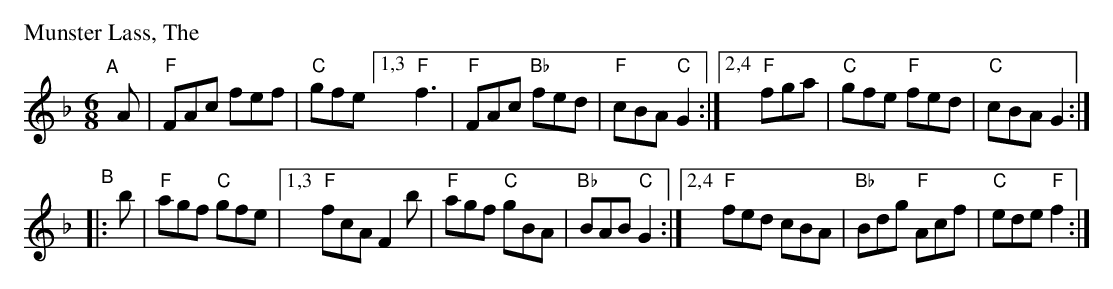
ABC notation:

X:1
P: Munster Lass, The
M: 6/8
K: F
"^A"[|]\
A | "F"FAc fef | "C"gfe [1,3 "F"f3 | "F"FAc "Bb"fed | "F"cBA "C"G2 \
                      :|[2,4 "F"fga | "C"gfe "F"fed | "C"cBA G2 :|
"^B"|:\
b | "F"agf "C"gfe |[1,3 "F"fcA F2b | "F"agf "C"gBA | "Bb"BAB "C"G2 \
                 :|[2,4 "F"fed cBA | "Bb"Bdg "F"Acf | "C"ede "F"f2 :|
